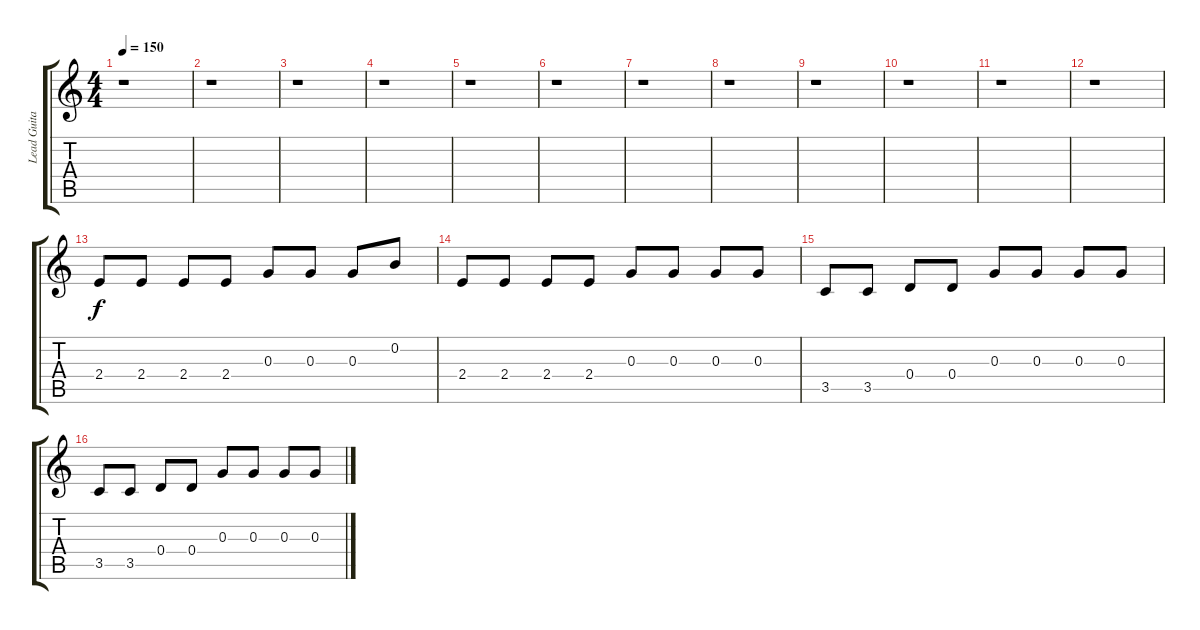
\track ("Lead Guitar" "Lead Guita") {instrument electricguitarclean}
\staff {score tabs}
\tuning (E4 B3 G3 D3 A2 E2) {hide}
\ts (4 4)
\tempo 150
\clef g2
\ks c
r.1{dy f} |
r.1 |
r.1 |
r.1 |
r.1 |
r.1 |
r.1 |
r.1 |
r.1 |
r.1 |
r.1 |
r.1 |
2.4.8 2.4.8 2.4.8 2.4.8 0.3.8 0.3.8 0.3.8 0.2.8 |
2.4.8 2.4.8 2.4.8 2.4.8 0.3.8 0.3.8 0.3.8 0.3.8 |
3.5.8 3.5.8 0.4.8 0.4.8 0.3.8 0.3.8 0.3.8 0.3.8 |
3.5.8 3.5.8 0.4.8 0.4.8 0.3.8 0.3.8 0.3.8 0.3.8
